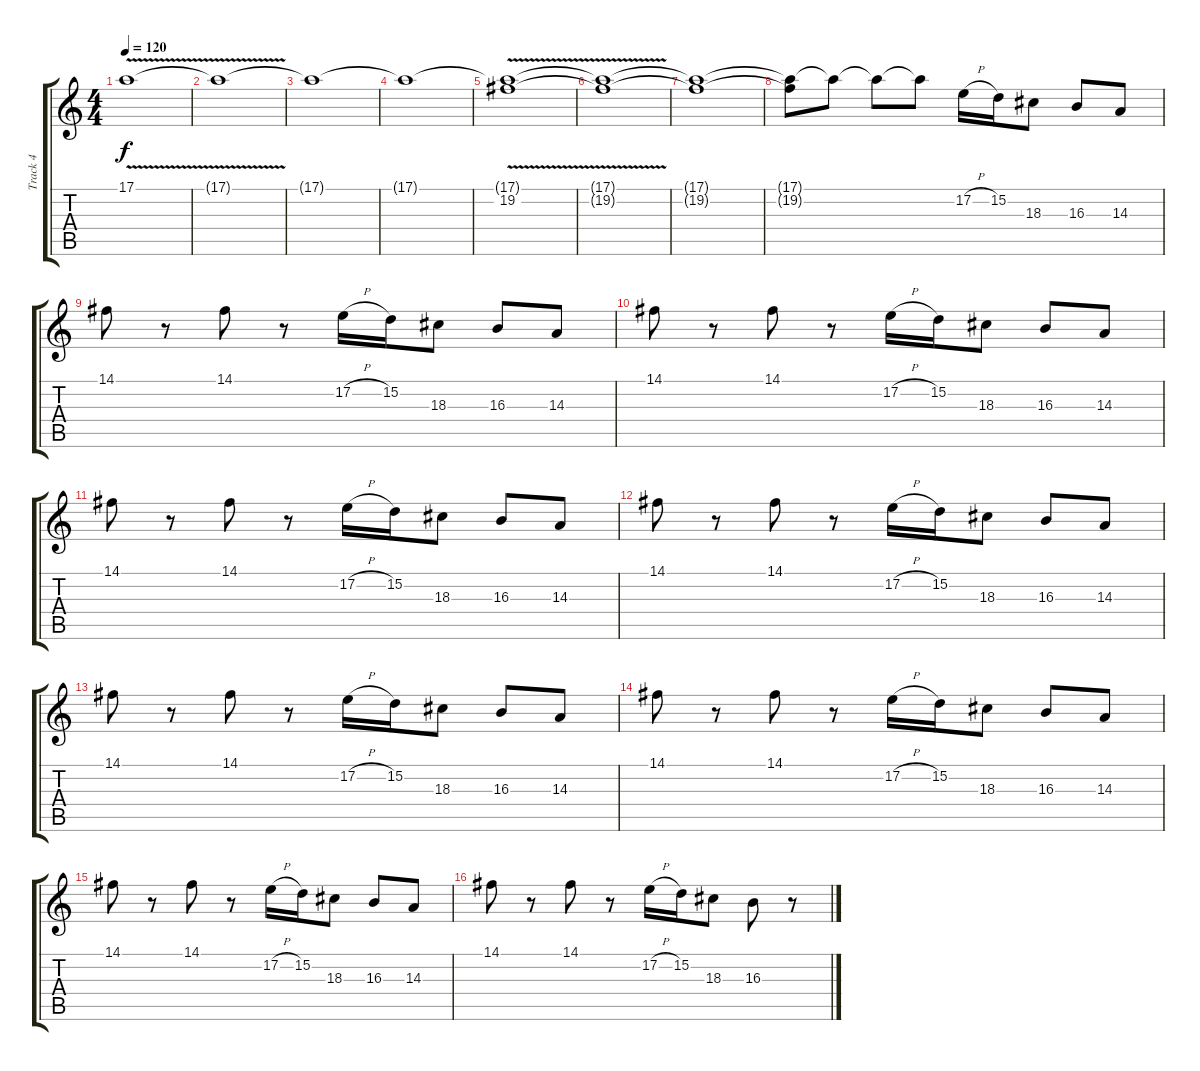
\track ("Track 4" "Track 4") {instrument lead2sawtooth}
\staff {score tabs}
\tuning (E4 B3 G3 D3 A2 E2) {hide}
\ts (4 4)
\tempo 120
\clef g2
\ks c
17.1{v}.1{dy f} |
17.1{t}.1 |
17.1{t}.1 |
17.1{t}.1 |
(17.1{t} 19.2{v}).1 |
(17.1{t} 19.2{t}).1 |
(17.1{t} 19.2{t}).1 |
(17.1{t} 19.2{t}).8 17.1{t}.8 17.1{t}.8 17.1{t}.8 17.2{h}.16 15.2.16 18.3.8 16.3.8 14.3.8 |
14.1.8{volume 10} r.8 14.1.8 r.8 17.2{h}.16 15.2.16 18.3.8 16.3.8 14.3.8 |
14.1.8 r.8 14.1.8 r.8 17.2{h}.16 15.2.16 18.3.8 16.3.8 14.3.8 |
14.1.8{volume 10} r.8 14.1.8 r.8 17.2{h}.16 15.2.16 18.3.8 16.3.8 14.3.8 |
14.1.8 r.8 14.1.8 r.8 17.2{h}.16 15.2.16 18.3.8 16.3.8 14.3.8 |
14.1.8{volume 10} r.8 14.1.8 r.8 17.2{h}.16 15.2.16 18.3.8 16.3.8 14.3.8 |
14.1.8 r.8 14.1.8 r.8 17.2{h}.16 15.2.16 18.3.8 16.3.8 14.3.8 |
14.1.8{volume 10} r.8 14.1.8 r.8 17.2{h}.16 15.2.16 18.3.8 16.3.8 14.3.8 |
14.1.8 r.8 14.1.8 r.8 17.2{h}.16 15.2.16 18.3.8 16.3.8 r.8
